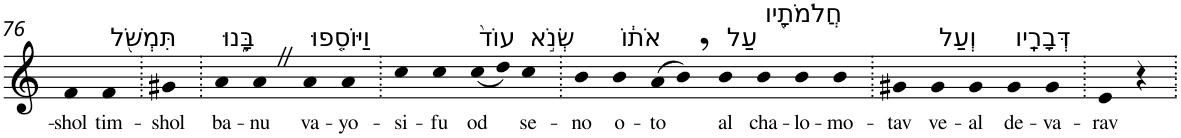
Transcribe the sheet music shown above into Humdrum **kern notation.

**kern	**text
*part1	*part1
*staff1	*staff1
*I"Piano	*
*I'Pno	*
!!LO:PB:g=z
*clefG2	*
*k[]	*
=76	=76
!	!LO:LY:b
4f	-shol
!LO:TX:a:t=תִּמְשֹׁ֖ל	!
!	!LO:LY:b
4f	tim-
=77.	=77.
!	!LO:LY:b
4g#X	-shol
=78.	=78.
!LO:TX:a:t=בָּ֑נוּ	!
!	!LO:LY:b
4a	ba-
!	!LO:LY:b
4aZ	-nu
!LO:TX:a:t=וַיּוֹסִ֤פוּ	!
!	!LO:LY:b
4a	va-
!	!LO:LY:b
4a	-yo-
=79.	=79.
!	!LO:LY:b
4cc	-si-
!	!LO:LY:b
4cc	-fu
!LO:TX:a:t=עוֹד֙	!
!	!LO:LY:b
(<8cc	od
8dd)	.
!LO:TX:a:t=שְׂנֹ֣א	!
!	!LO:LY:b
4cc	se-
=80.	=80.
!	!LO:LY:b
4b	-no
!LO:TX:a:t=אֹת֔וֹ	!
!	!LO:LY:b
4b	o-
!	!LO:LY:b
(>8a	-to
8b,)	.
!LO:TX:a:t=עַל	!
!	!LO:LY:b
4b	al
!LO:TX:a:t=חֲלֹמֹתָ֖יו	!
!	!LO:LY:b
4b	cha-
!	!LO:LY:b
4b	-lo-
!	!LO:LY:b
4b	-mo-
=81.	=81.
!	!LO:LY:b
4g#X	-tav
!LO:TX:a:t=וְעַל	!
!	!LO:LY:b
4g#	ve-
!	!LO:LY:b
4g#	-al
!LO:TX:a:t=דְּבָרָֽיו	!
!	!LO:LY:b
4g#	de-
!	!LO:LY:b
4g#	-va-
=82.	=82.
!	!LO:LY:b
4e	-rav
4r	.
=.	=.
*-	*-
